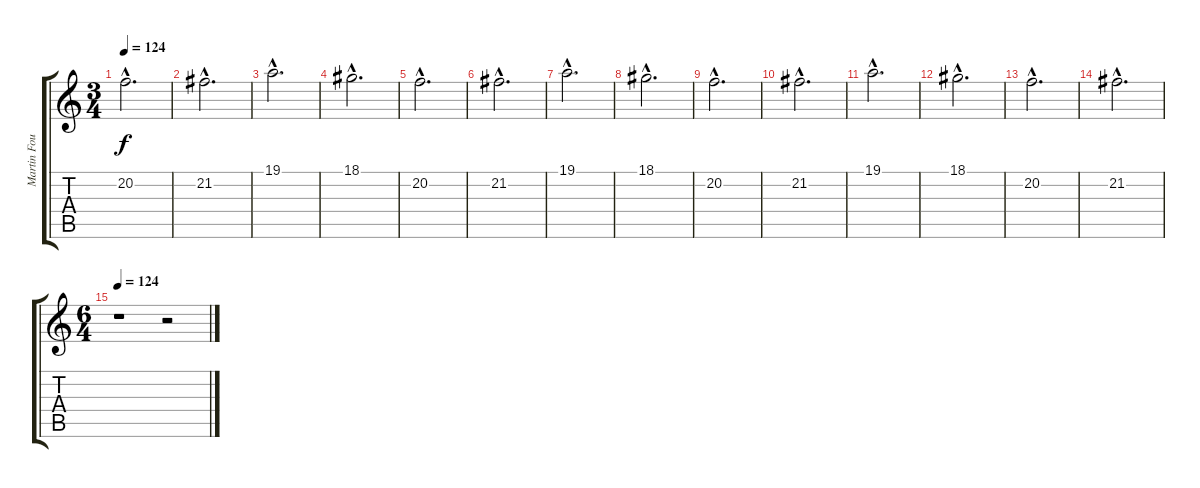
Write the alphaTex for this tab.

\track ("Martin Foul (Unwashed Pianist)" "Martin Fou") {instrument pad4choir}
\staff {score tabs}
\tuning (D4 A3 F3 C3 G2 D2) {hide}
\ts (3 4)
\tempo 124
\clef g2
\ks c
20.2{hac}.2{d dy f} |
21.2{hac}.2{d} |
19.1{hac}.2{d} |
18.1{hac}.2{d} |
20.2{hac}.2{d} |
21.2{hac}.2{d} |
19.1{hac}.2{d} |
18.1{hac}.2{d} |
20.2{hac}.2{d} |
21.2{hac}.2{d} |
19.1{hac}.2{d} |
18.1{hac}.2{d} |
20.2{hac}.2{d} |
21.2{hac}.2{d} |
\ts (6 4)
\tempo 124
r.1 r.2
